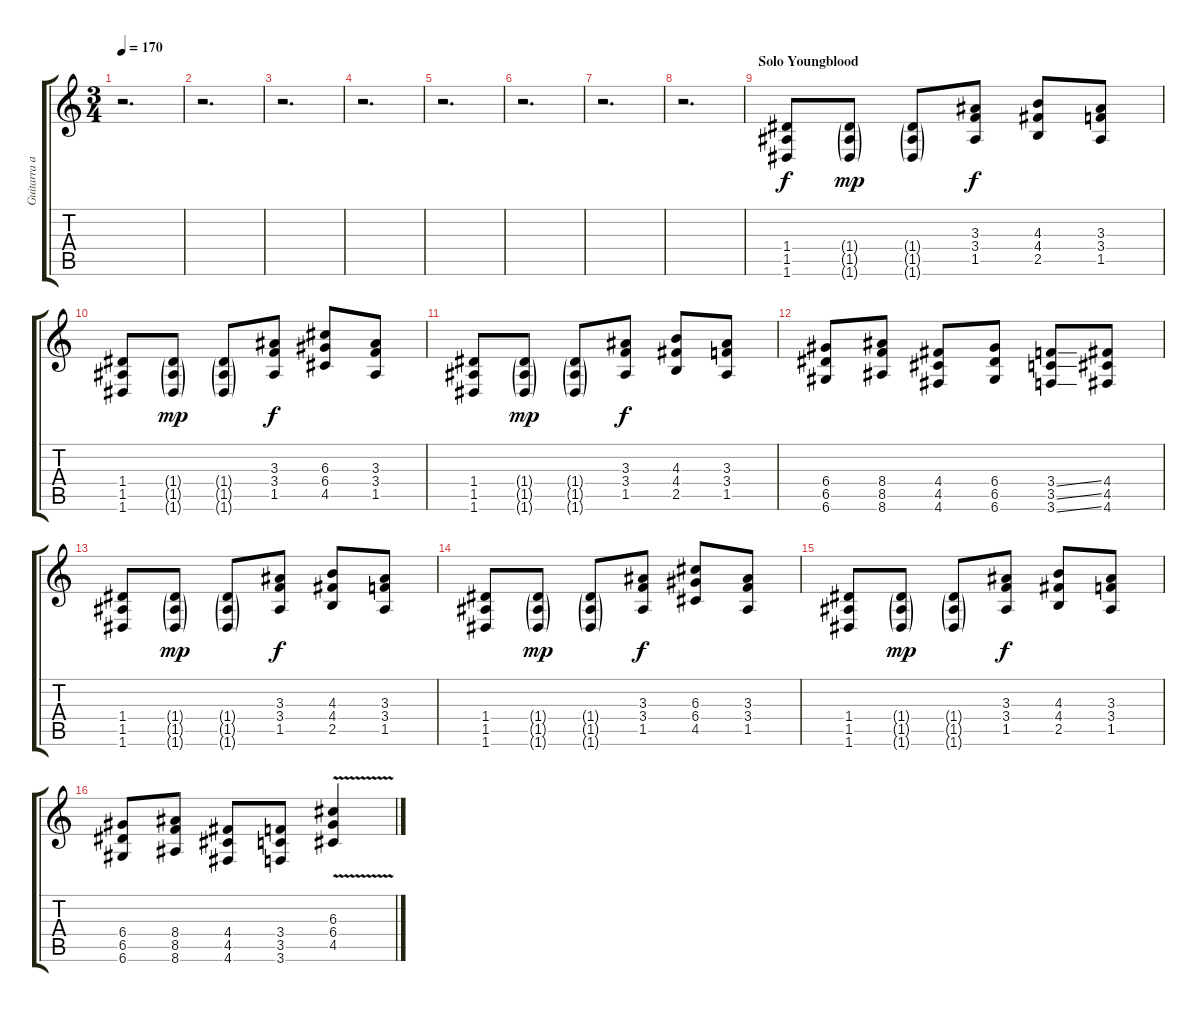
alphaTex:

\track ("Guitarra adicional" "Guitarra a") {instrument distortionguitar}
\staff {score tabs}
\tuning (E4 B3 G3 D3 A2 D2) {hide}
\ts (3 4)
\tempo 170
\clef g2
\ks c
r.2{d dy f} |
r.2{d} |
r.2{d} |
r.2{d} |
r.2{d} |
r.2{d} |
r.2{d} |
r.2{d} |
\section ("" "Solo Youngblood")
(1.4 1.5 1.6).8 (1.4{g} 1.5{g} 1.6{g}).8{dy mp} (1.4{g} 1.5{g} 1.6{g}).8 (3.3 3.4 1.5).8{dy f} (4.3 4.4 2.5).8 (3.3 3.4 1.5).8 |
(1.4 1.5 1.6).8 (1.4{g} 1.5{g} 1.6{g}).8{dy mp} (1.4{g} 1.5{g} 1.6{g}).8 (3.3 3.4 1.5).8{dy f} (6.3 6.4 4.5).8 (3.3 3.4 1.5).8 |
(1.4 1.5 1.6).8 (1.4{g} 1.5{g} 1.6{g}).8{dy mp} (1.4{g} 1.5{g} 1.6{g}).8 (3.3 3.4 1.5).8{dy f} (4.3 4.4 2.5).8 (3.3 3.4 1.5).8 |
(6.4 6.5 6.6).8 (8.4 8.5 8.6).8 (4.4 4.5 4.6).8 (6.4 6.5 6.6).8 (3.4{ss} 3.5{ss} 3.6{ss}).8 (4.4 4.5 4.6).8 |
(1.4 1.5 1.6).8 (1.4{g} 1.5{g} 1.6{g}).8{dy mp} (1.4{g} 1.5{g} 1.6{g}).8 (3.3 3.4 1.5).8{dy f} (4.3 4.4 2.5).8 (3.3 3.4 1.5).8 |
(1.4 1.5 1.6).8 (1.4{g} 1.5{g} 1.6{g}).8{dy mp} (1.4{g} 1.5{g} 1.6{g}).8 (3.3 3.4 1.5).8{dy f} (6.3 6.4 4.5).8 (3.3 3.4 1.5).8 |
(1.4 1.5 1.6).8 (1.4{g} 1.5{g} 1.6{g}).8{dy mp} (1.4{g} 1.5{g} 1.6{g}).8 (3.3 3.4 1.5).8{dy f} (4.3 4.4 2.5).8 (3.3 3.4 1.5).8 |
(6.4 6.5 6.6).8 (8.4 8.5 8.6).8 (4.4 4.5 4.6).8 (3.4 3.5 3.6).8 (6.3{v} 6.4{v} 4.5{v}).4
